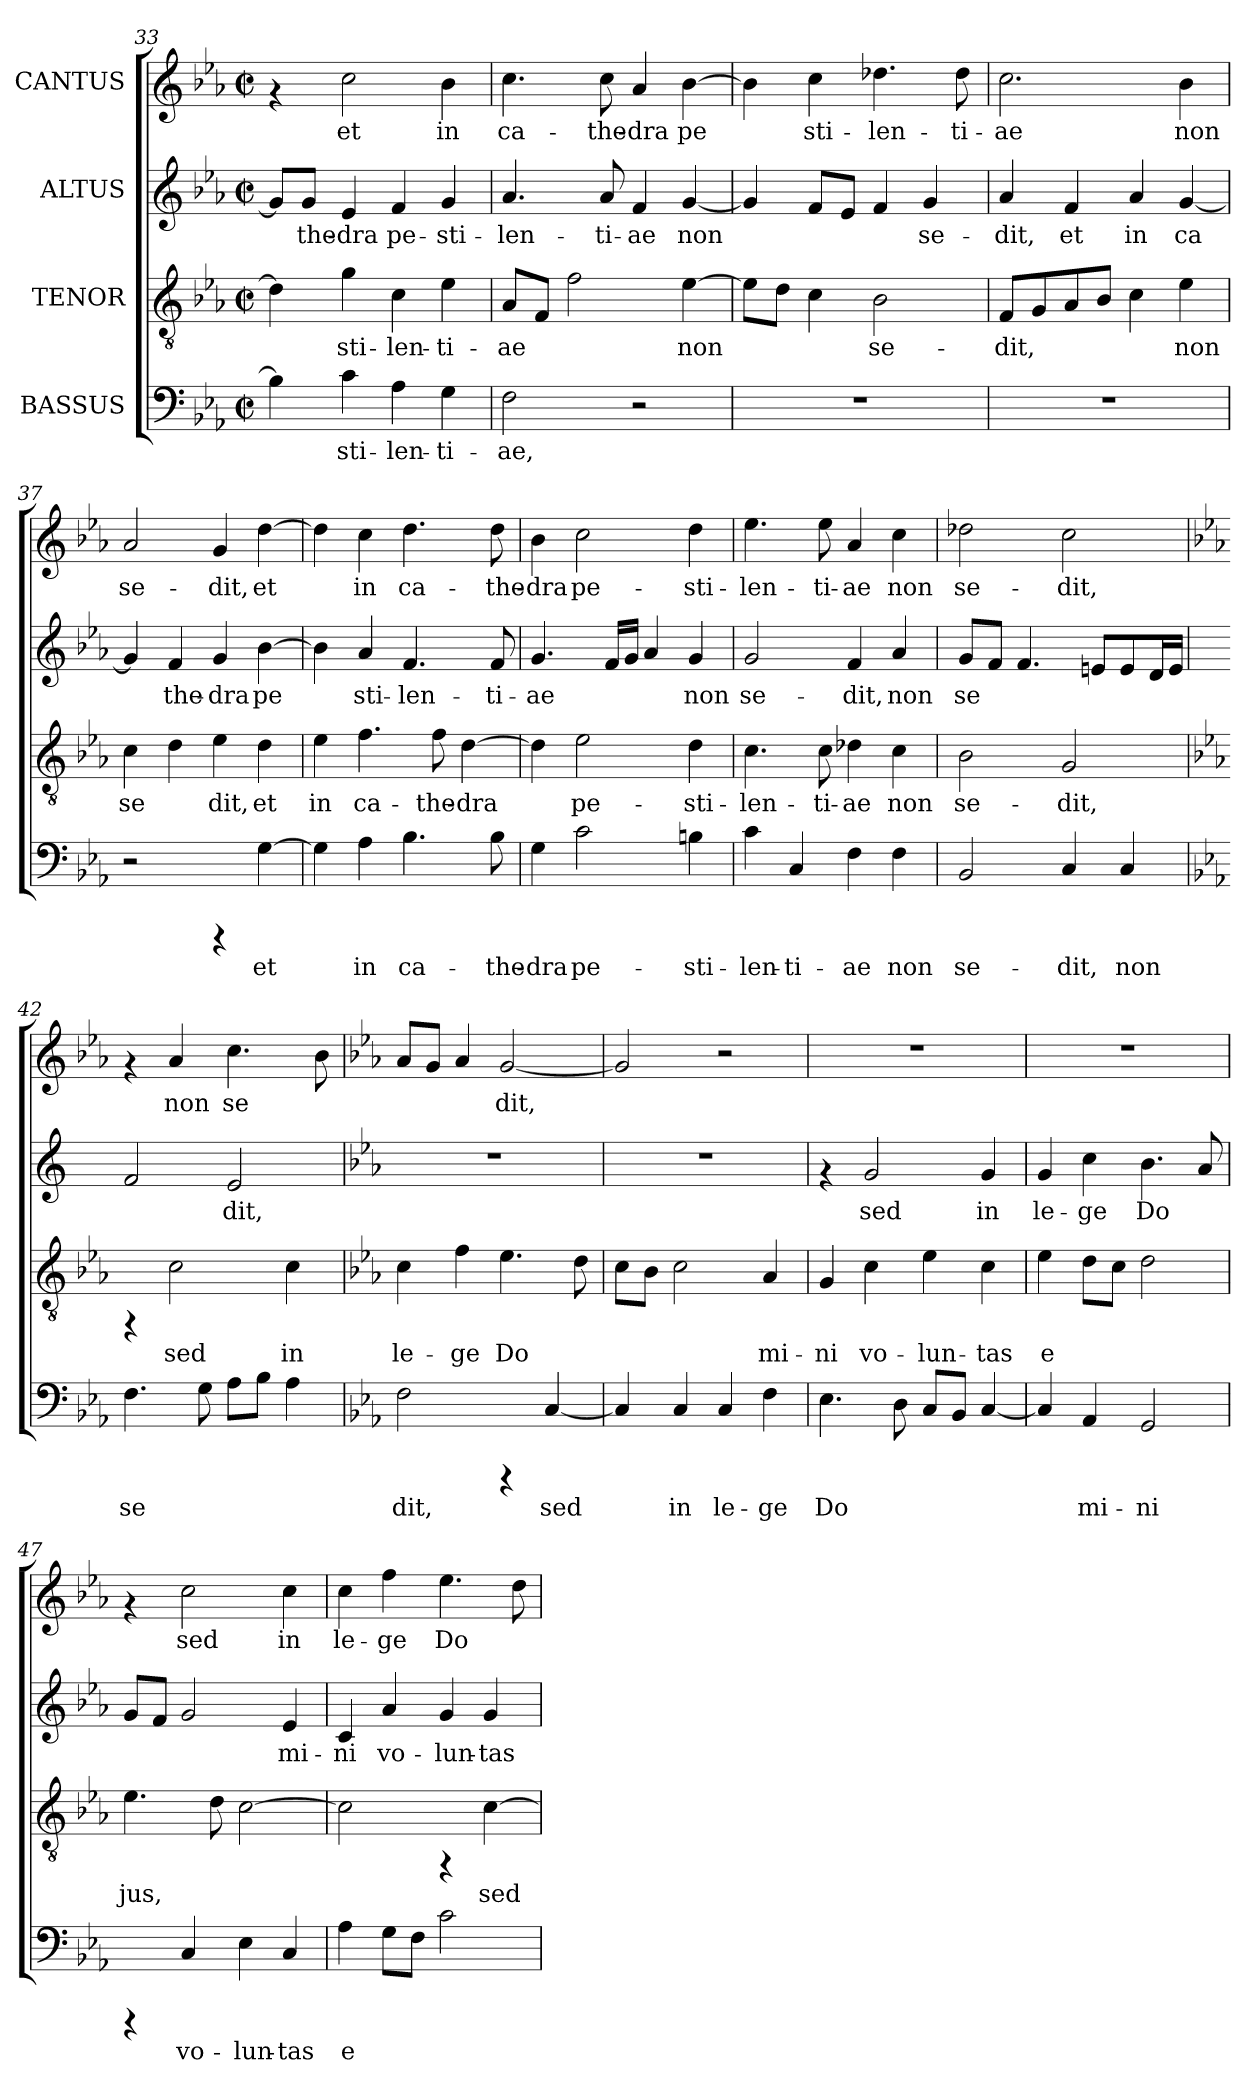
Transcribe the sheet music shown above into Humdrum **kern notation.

**kern	**text	**kern	**text	**kern	**text	**kern	**text
*part4	*part4	*part3	*part3	*part2	*part2	*part1	*part1
*staff4	*staff4	*staff3	*staff3	*staff2	*staff2	*staff1	*staff1
*I"BASSUS	*	*I"TENOR	*	*I"ALTUS	*	*I"CANTUS	*
*clefF4	*	*clefGv2	*	*clefG2	*	*clefG2	*
*k[b-e-a-]	*	*k[b-e-a-]	*	*k[b-e-a-]	*	*k[b-e-a-]	*
*E-:	*	*E-:	*	*E-:	*	*E-:	*
*M2/2	*	*M2/2	*	*M2/2	*	*M2/2	*
*met(c|)	*	*met(c|)	*	*met(c|)	*	*met(c|)	*
=33	=33	=33	=33	=33	=33	=33	=33
!	!LO:LY:b:cj	!	!LO:LY:b:cj	!	!LO:LY:b:cj	!	!
4B-\]	--	4d\]	--	8g/L]	--	4rf	.
!	!	!	!	!	!LO:LY:b:cj	!	!
.	.	.	.	8g/J	-the-	.	.
!	!LO:LY:b:cj	!	!LO:LY:b:cj	!	!LO:LY:b:cj	!	!LO:LY:b:cj
4c\	-sti-	4g\	-sti-	4e-/	-dra	2cc\	et
!	!LO:LY:b:cj	!	!LO:LY:b:cj	!	!LO:LY:b:cj	!	!
4A-\	-len-	4c\	-len-	4f/	pe-	.	.
!	!LO:LY:b:cj	!	!LO:LY:b:cj	!	!LO:LY:b:cj	!	!LO:LY:b:cj
4G\	-ti-	4e-\	-ti-	4g/	-sti-	4b-\	in
=34	=34	=34	=34	=34	=34	=34	=34
!	!LO:LY:b:cj	!	!LO:LY:b:cj	!	!LO:LY:b:cj	!	!LO:LY:b:cj
2F\	-ae,	8A-/L	-ae	4.a-/	-len-	4.cc\	ca-
!	!	!	!LO:LY:b:cj	!	!	!	!
.	.	8F/J	.	.	.	.	.
!	!	!	!LO:LY:b:cj	!	!	!	!
.	.	2f\	.	.	.	.	.
!	!	!	!	!	!LO:LY:b:cj	!	!LO:LY:b:cj
.	.	.	.	8a-/	-ti-	8cc\	-the-
!	!	!	!	!	!LO:LY:b:cj	!	!LO:LY:b:cj
2r	.	.	.	4f/	-ae	4a-/	-dra
!	!	!	!LO:LY:b:cj	!	!LO:LY:b:cj	!	!LO:LY:b:cj
.	.	[>4e-\	non	[<4g/	non	[>4b-\	pe-
=35	=35	=35	=35	=35	=35	=35	=35
!	!	!	!LO:LY:b:cj	!	!LO:LY:b:cj	!	!LO:LY:b:cj
1r	.	8e-\L]	.	4g/]	.	4b-\]	--
!	!	!	!LO:LY:b:cj	!	!	!	!
.	.	8d\J	.	.	.	.	.
!	!	!	!LO:LY:b:cj	!	!LO:LY:b:cj	!	!LO:LY:b:cj
.	.	4c\	.	8f/L	.	4cc\	-sti-
!	!	!	!	!	!LO:LY:b:cj	!	!
.	.	.	.	8e-/J	.	.	.
!	!	!	!LO:LY:b:cj	!	!LO:LY:b:cj	!	!LO:LY:b:cj
.	.	2B-\	se-	4f/	.	4.dd-X\	-len-
!	!	!	!	!	!LO:LY:b:cj	!	!
.	.	.	.	4g/	se-	.	.
!	!	!	!	!	!	!	!LO:LY:b:cj
.	.	.	.	.	.	8dd-\	-ti-
=36	=36	=36	=36	=36	=36	=36	=36
!	!	!	!LO:LY:b:cj	!	!LO:LY:b:cj	!	!LO:LY:b:cj
1r	.	8F/L	-dit,	4a-/	-dit,	2.cc\	-ae
!	!	!	!LO:LY:b:cj	!	!	!	!
.	.	8G/	.	.	.	.	.
!	!	!	!LO:LY:b:cj	!	!LO:LY:b:cj	!	!
.	.	8A-/	.	4f/	et	.	.
!	!	!	!LO:LY:b:cj	!	!	!	!
.	.	8B-/J	.	.	.	.	.
!	!	!	!LO:LY:b:cj	!	!LO:LY:b:cj	!	!
.	.	4c\	.	4a-/	in	.	.
!	!	!	!LO:LY:b:cj	!	!LO:LY:b:cj	!	!LO:LY:b:cj
.	.	4e-\	non	[<4g/	ca-	4b-\	non
!!LO:LB:g=z
=37	=37	=37	=37	=37	=37	=37	=37
!	!	!	!LO:LY:b:cj	!	!LO:LY:b:cj	!	!LO:LY:b:cj
2r	.	4c\	se-	4g/]	--	2a-/	se-
!	!	!	!LO:LY:b:cj	!	!LO:LY:b:cj	!	!
.	.	4d\	--	4f/	-the-	.	.
!	!	!	!LO:LY:b:cj	!	!LO:LY:b:cj	!	!LO:LY:b:cj
4rCCC	.	4e-\	-dit,	4g/	-dra	4g/	-dit,
!	!LO:LY:b:cj	!	!LO:LY:b:cj	!	!LO:LY:b:cj	!	!LO:LY:b:cj
[>4G\	et	4d\	et	[>4b-\	pe-	[>4dd\	et
=38	=38	=38	=38	=38	=38	=38	=38
!	!LO:LY:b:cj	!	!LO:LY:b:cj	!	!LO:LY:b:cj	!	!LO:LY:b:cj
4G\]	.	4e-\	in	4b-\]	--	4dd\]	.
!	!LO:LY:b:cj	!	!LO:LY:b:cj	!	!LO:LY:b:cj	!	!LO:LY:b:cj
4A-\	in	4.f\	ca-	4a-/	-sti-	4cc\	in
!	!LO:LY:b:cj	!	!	!	!LO:LY:b:cj	!	!LO:LY:b:cj
4.B-\	ca-	.	.	4.f/	-len-	4.dd\	ca-
!	!	!	!LO:LY:b:cj	!	!	!	!
.	.	8f\	-the-	.	.	.	.
!	!	!	!LO:LY:b:cj	!	!	!	!
.	.	[>4d\	-dra	.	.	.	.
!	!LO:LY:b:cj	!	!	!	!LO:LY:b:cj	!	!LO:LY:b:cj
8B-\	-the-	.	.	8f/	-ti-	8dd\	-the-
=39	=39	=39	=39	=39	=39	=39	=39
!	!LO:LY:b:cj	!	!LO:LY:b:cj	!	!LO:LY:b:cj	!	!LO:LY:b:cj
4G\	-dra	4d\]	.	4.g/	-ae	4b-\	-dra
!	!LO:LY:b:cj	!	!LO:LY:b:cj	!	!	!	!LO:LY:b:cj
2c\	pe-	2e-\	pe-	.	.	2cc\	pe-
!	!	!	!	!	!LO:LY:b:cj	!	!
.	.	.	.	16f/L	.	.	.
!	!	!	!	!	!LO:LY:b:cj	!	!
.	.	.	.	16g/J	.	.	.
!	!	!	!	!	!LO:LY:b:cj	!	!
.	.	.	.	4a-/	.	.	.
!	!LO:LY:b:cj	!	!LO:LY:b:cj	!	!LO:LY:b:cj	!	!LO:LY:b:cj
4Bn\	-sti-	4d\	-sti-	4g/	non	4dd\	-sti-
=40	=40	=40	=40	=40	=40	=40	=40
!	!LO:LY:b:cj	!	!LO:LY:b:cj	!	!LO:LY:b:cj	!	!LO:LY:b:cj
4c\	-len-	4.c\	-len-	2g/	se-	4.ee-\	-len-
!	!LO:LY:b:cj	!	!	!	!	!	!
4C/	-ti-	.	.	.	.	.	.
!	!	!	!LO:LY:b:cj	!	!	!	!LO:LY:b:cj
.	.	8c\	-ti-	.	.	8ee-\	-ti-
!	!LO:LY:b:cj	!	!LO:LY:b:cj	!	!LO:LY:b:cj	!	!LO:LY:b:cj
4F\	-ae	4d-X\	-ae	4f/	-dit,	4a-/	-ae
!	!LO:LY:b:cj	!	!LO:LY:b:cj	!	!LO:LY:b:cj	!	!LO:LY:b:cj
4F\	non	4c\	non	4a-/	non	4cc\	non
=41	=41	=41	=41	=41	=41	=41	=41
!	!LO:LY:b:cj	!	!LO:LY:b:cj	!	!LO:LY:b:cj	!	!LO:LY:b:cj
2BB-/	se-	2B-\	se-	8g/L	se-	2dd-X\	se-
!	!	!	!	!	!LO:LY:b:cj	!	!
.	.	.	.	8f/J	--	.	.
!	!	!	!	!	!LO:LY:b:cj	!	!
.	.	.	.	4.f/	--	.	.
!	!LO:LY:b:cj	!	!LO:LY:b:cj	!	!	!	!LO:LY:b:cj
4C/	-dit,	2G/	-dit,	.	.	2cc\	-dit,
!	!	!	!	!	!LO:LY:b:cj	!	!
.	.	.	.	8e/L	--	.	.
!	!LO:LY:b:cj	!	!	!	!LO:LY:b:cj	!	!
4C/	non	.	.	8e/	--	.	.
!	!	!	!	!	!LO:LY:b:cj	!	!
.	.	.	.	16d/	--	.	.
!	!	!	!	!	!LO:LY:b:cj	!	!
.	.	.	.	16e/J	--	.	.
=42	=42	=42	=42	=42	=42	=42	=42
*	*	*	*	*k[]	*	*	*
*	*	*	*	*C:	*	*	*
!	!LO:LY:b:cj	!	!	!	!LO:LY:b:cj	!	!
4.F\	se-	4rFF	.	2f/	--	4rf	.
!	!	!	!LO:LY:b:cj	!	!	!	!LO:LY:b:cj
.	.	2c\	sed	.	.	4a-/	non
!	!LO:LY:b:cj	!	!	!	!	!	!
8G\	--	.	.	.	.	.	.
!	!LO:LY:b:cj	!	!	!	!LO:LY:b:cj	!	!LO:LY:b:cj
8A-\L	--	.	.	2e/	-dit,	4.cc\	se-
!	!LO:LY:b:cj	!	!	!	!	!	!
8B-\J	--	.	.	.	.	.	.
!	!LO:LY:b:cj	!	!LO:LY:b:cj	!	!	!	!
4A-\	--	4c\	in	.	.	.	.
!	!	!	!	!	!	!	!LO:LY:b:cj
.	.	.	.	.	.	8b-\	--
!!LO:PB:g=z
=43	=43	=43	=43	=43	=43	=43	=43
*	*	*	*	*k[b-e-a-]	*	*	*
*	*	*	*	*E-:	*	*	*
!	!LO:LY:b:cj	!	!LO:LY:b:cj	!	!	!	!LO:LY:b:cj
2F\	-dit,	4c\	le-	1r	.	8a-/L	--
!	!	!	!	!	!	!	!LO:LY:b:cj
.	.	.	.	.	.	8g/J	--
!	!	!	!LO:LY:b:cj	!	!	!	!LO:LY:b:cj
.	.	4f\	-ge	.	.	4a-/	--
!	!	!	!LO:LY:b:cj	!	!	!	!LO:LY:b:cj
4rCCC	.	4.e-\	Do-	.	.	[<2g/	-dit,
!	!LO:LY:b:cj	!	!	!	!	!	!
[<4C/	sed	.	.	.	.	.	.
!	!	!	!LO:LY:b:cj	!	!	!	!
.	.	8d\	--	.	.	.	.
=44	=44	=44	=44	=44	=44	=44	=44
!	!LO:LY:b:cj	!	!LO:LY:b:cj	!	!	!	!LO:LY:b:cj
4C/]	.	8c\L	--	1r	.	2g/]	.
!	!	!	!LO:LY:b:cj	!	!	!	!
.	.	8B-\J	--	.	.	.	.
!	!LO:LY:b:cj	!	!LO:LY:b:cj	!	!	!	!
4C/	in	2c\	--	.	.	.	.
!	!LO:LY:b:cj	!	!	!	!	!	!
4C/	le-	.	.	.	.	2r	.
!	!LO:LY:b:cj	!	!LO:LY:b:cj	!	!	!	!
4F\	-ge	4A-/	-mi-	.	.	.	.
=45	=45	=45	=45	=45	=45	=45	=45
!	!LO:LY:b:cj	!	!LO:LY:b:cj	!	!	!	!
4.E-\	Do-	4G/	-ni	4rf	.	1r	.
!	!	!	!LO:LY:b:cj	!	!LO:LY:b:cj	!	!
.	.	4c\	vo-	2g/	sed	.	.
!	!LO:LY:b:cj	!	!	!	!	!	!
8D\	--	.	.	.	.	.	.
!	!LO:LY:b:cj	!	!LO:LY:b:cj	!	!	!	!
8C/L	--	4e-\	-lun-	.	.	.	.
!	!LO:LY:b:cj	!	!	!	!	!	!
8BB-/J	--	.	.	.	.	.	.
!	!LO:LY:b:cj	!	!LO:LY:b:cj	!	!LO:LY:b:cj	!	!
[<4C/	--	4c\	-tas	4g/	in	.	.
=46	=46	=46	=46	=46	=46	=46	=46
!	!LO:LY:b:cj	!	!LO:LY:b:cj	!	!LO:LY:b:cj	!	!
4C/]	--	4e-\	e-	4g/	le-	1r	.
!	!LO:LY:b:cj	!	!LO:LY:b:cj	!	!LO:LY:b:cj	!	!
4AA-/	-mi-	8d\L	--	4cc\	-ge	.	.
!	!	!	!LO:LY:b:cj	!	!	!	!
.	.	8c\J	--	.	.	.	.
!	!LO:LY:b:cj	!	!LO:LY:b:cj	!	!LO:LY:b:cj	!	!
2GG/	-ni	2d\	--	4.b-\	Do-	.	.
!	!	!	!	!	!LO:LY:b:cj	!	!
.	.	.	.	8a-/	--	.	.
=47	=47	=47	=47	=47	=47	=47	=47
!	!	!	!LO:LY:b:cj	!	!LO:LY:b:cj	!	!
4rCCC	.	4.e-\	-jus,	8g/L	--	4rf	.
!	!	!	!	!	!LO:LY:b:cj	!	!
.	.	.	.	8f/J	--	.	.
!	!LO:LY:b:cj	!	!	!	!LO:LY:b:cj	!	!LO:LY:b:cj
4C/	vo-	.	.	2g/	--	2cc\	sed
!	!	!	!LO:LY:b:cj	!	!	!	!
.	.	8d\	.	.	.	.	.
!	!LO:LY:b:cj	!	!LO:LY:b:cj	!	!	!	!
4E-\	-lun-	[>2c\	.	.	.	.	.
!	!LO:LY:b:cj	!	!	!	!LO:LY:b:cj	!	!LO:LY:b:cj
4C/	-tas	.	.	4e-/	-mi-	4cc\	in
=48	=48	=48	=48	=48	=48	=48	=48
!	!LO:LY:b:cj	!	!LO:LY:b:cj	!	!LO:LY:b:cj	!	!LO:LY:b:cj
4A-\	e-	2c\]	.	4c/	-ni	4cc\	le-
!	!LO:LY:b:cj	!	!	!	!LO:LY:b:cj	!	!LO:LY:b:cj
8G\L	--	.	.	4a-/	vo-	4ff\	-ge
!	!LO:LY:b:cj	!	!	!	!	!	!
8F\J	--	.	.	.	.	.	.
!	!LO:LY:b:cj	!	!	!	!LO:LY:b:cj	!	!LO:LY:b:cj
2c\	--	4rFF	.	4g/	-lun-	4.ee-\	Do-
!	!	!	!LO:LY:b:cj	!	!LO:LY:b:cj	!	!
.	.	[>4c\	sed	4g/	-tas	.	.
!	!	!	!	!	!	!	!LO:LY:b:cj
.	.	.	.	.	.	8dd\	--
=	=	=	=	=	=	=	=
*-	*-	*-	*-	*-	*-	*-	*-
